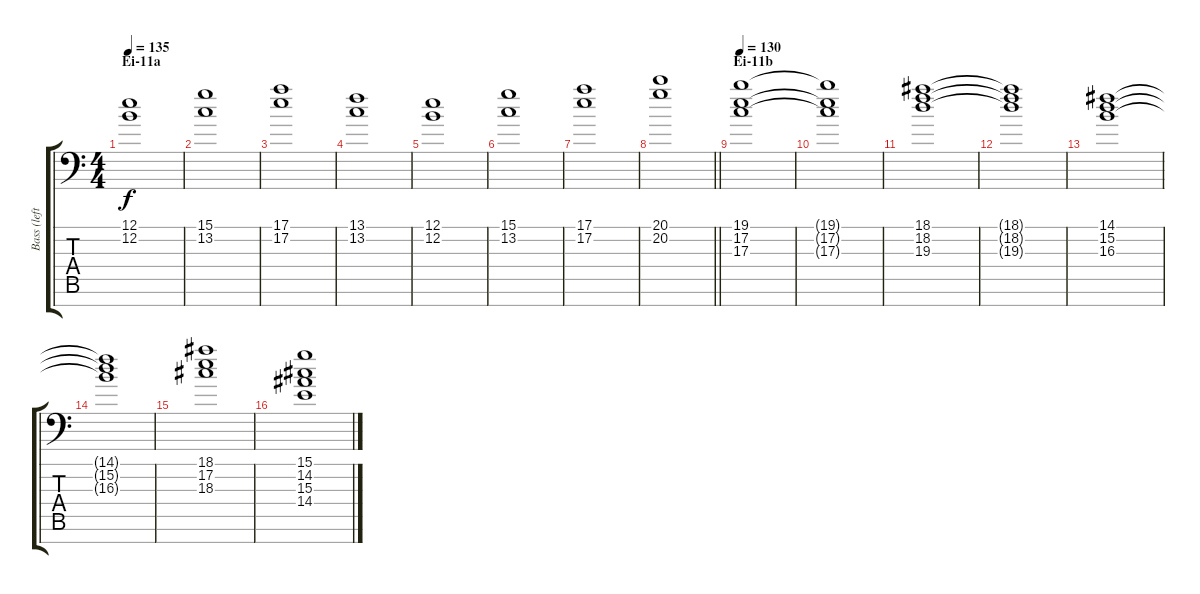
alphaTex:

\track ("Bass (left)" "Bass (left") {instrument electricbasspick}
\staff {score tabs}
\tuning (E3 B2 G2 D2 A1 E1 B0) {hide}
\ts (4 4)
\section ("" "Ei-11a")
\tempo 135
\clef f4
\ks c
(12.1 12.2).1{dy f volume 10 instrument pad2warm} |
(15.1 13.2).1 |
(17.1 17.2).1 |
(13.1 13.2).1 |
(12.1 12.2).1{instrument pad2warm} |
(15.1 13.2).1 |
(17.1 17.2).1 |
\barLineRight lightlight
(20.1 20.2).1 |
\section ("" "Ei-11b")
\tempo 130
(19.1 17.2 17.3).1{instrument pad2warm} |
(19.1{t} 17.2{t} 17.3{t}).1 |
(18.1 18.2 19.3).1 |
(18.1{t} 18.2{t} 19.3{t}).1 |
(14.1 15.2 16.3).1 |
(14.1{t} 15.2{t} 16.3{t}).1 |
(18.1 17.2 18.3).1 |
(15.1 14.2 15.3 14.4).1
